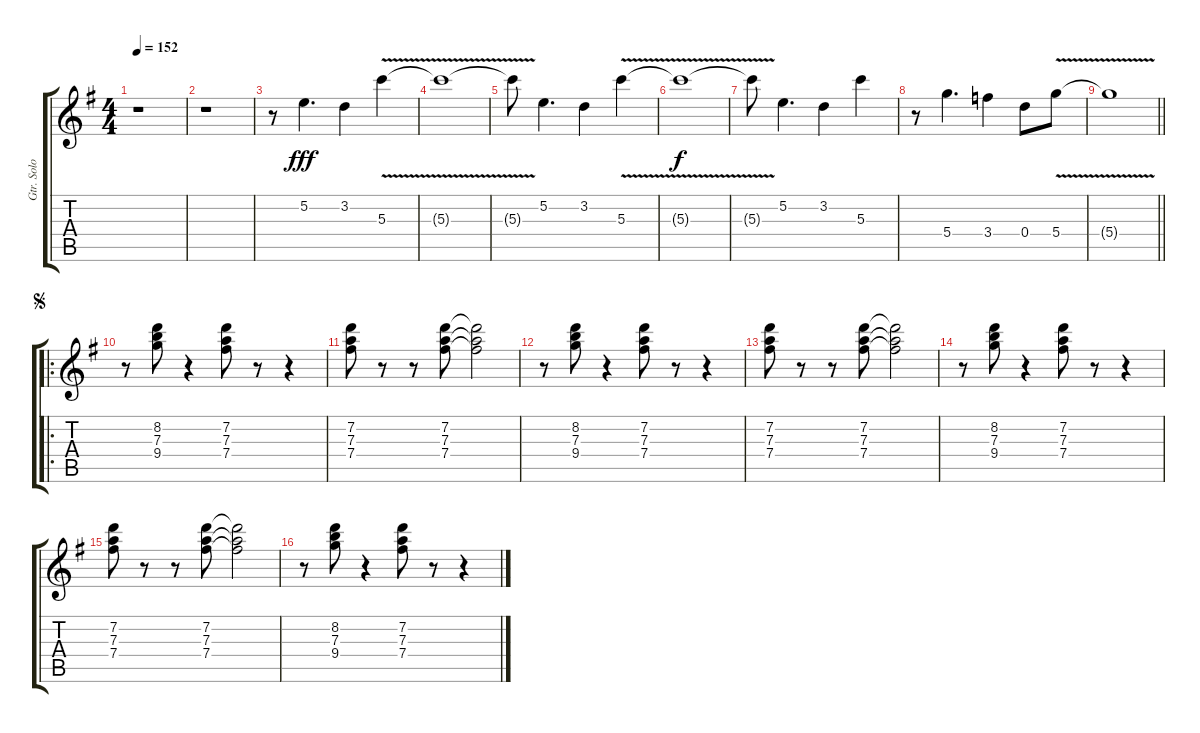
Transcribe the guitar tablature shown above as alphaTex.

\track ("Gtr. Solo" "Gtr. Solo") {instrument overdrivenguitar}
\staff {score tabs}
\tuning (E4 B3 G4 D4 A3 E3) {hide}
\ts (4 4)
\tempo 152
\clef g2
\ks g
r.1{dy fff instrument overdrivenguitar} |
r.1 |
r.8 5.2.4{d} 3.2.4 5.3{v}.4 |
5.3{v t}.1 |
5.3{v t}.8 5.2.4{d} 3.2.4 5.3{v}.4 |
5.3{v t}.1{dy f} |
5.3{v t}.8 5.2.4{d} 3.2.4 5.3.4 |
r.8 5.4.4{d} 3.4.4 0.4.8 5.4{v}.8 |
\barLineRight lightlight
5.4{v t}.1 |
\ro
\jump segno
r.8 (8.2 7.3 9.4).8 r.4 (7.2 7.3 7.4).8 r.8 r.4 |
(7.2 7.3 7.4).8 r.8 r.8 (7.2 7.3 7.4).8 (7.2{t} 7.3{t} 7.4{t}).2 |
r.8 (8.2 7.3 9.4).8 r.4 (7.2 7.3 7.4).8 r.8 r.4 |
(7.2 7.3 7.4).8 r.8 r.8 (7.2 7.3 7.4).8 (7.2{t} 7.3{t} 7.4{t}).2 |
r.8 (8.2 7.3 9.4).8 r.4 (7.2 7.3 7.4).8 r.8 r.4 |
(7.2 7.3 7.4).8 r.8 r.8 (7.2 7.3 7.4).8 (7.2{t} 7.3{t} 7.4{t}).2 |
r.8 (8.2 7.3 9.4).8 r.4 (7.2 7.3 7.4).8 r.8 r.4
